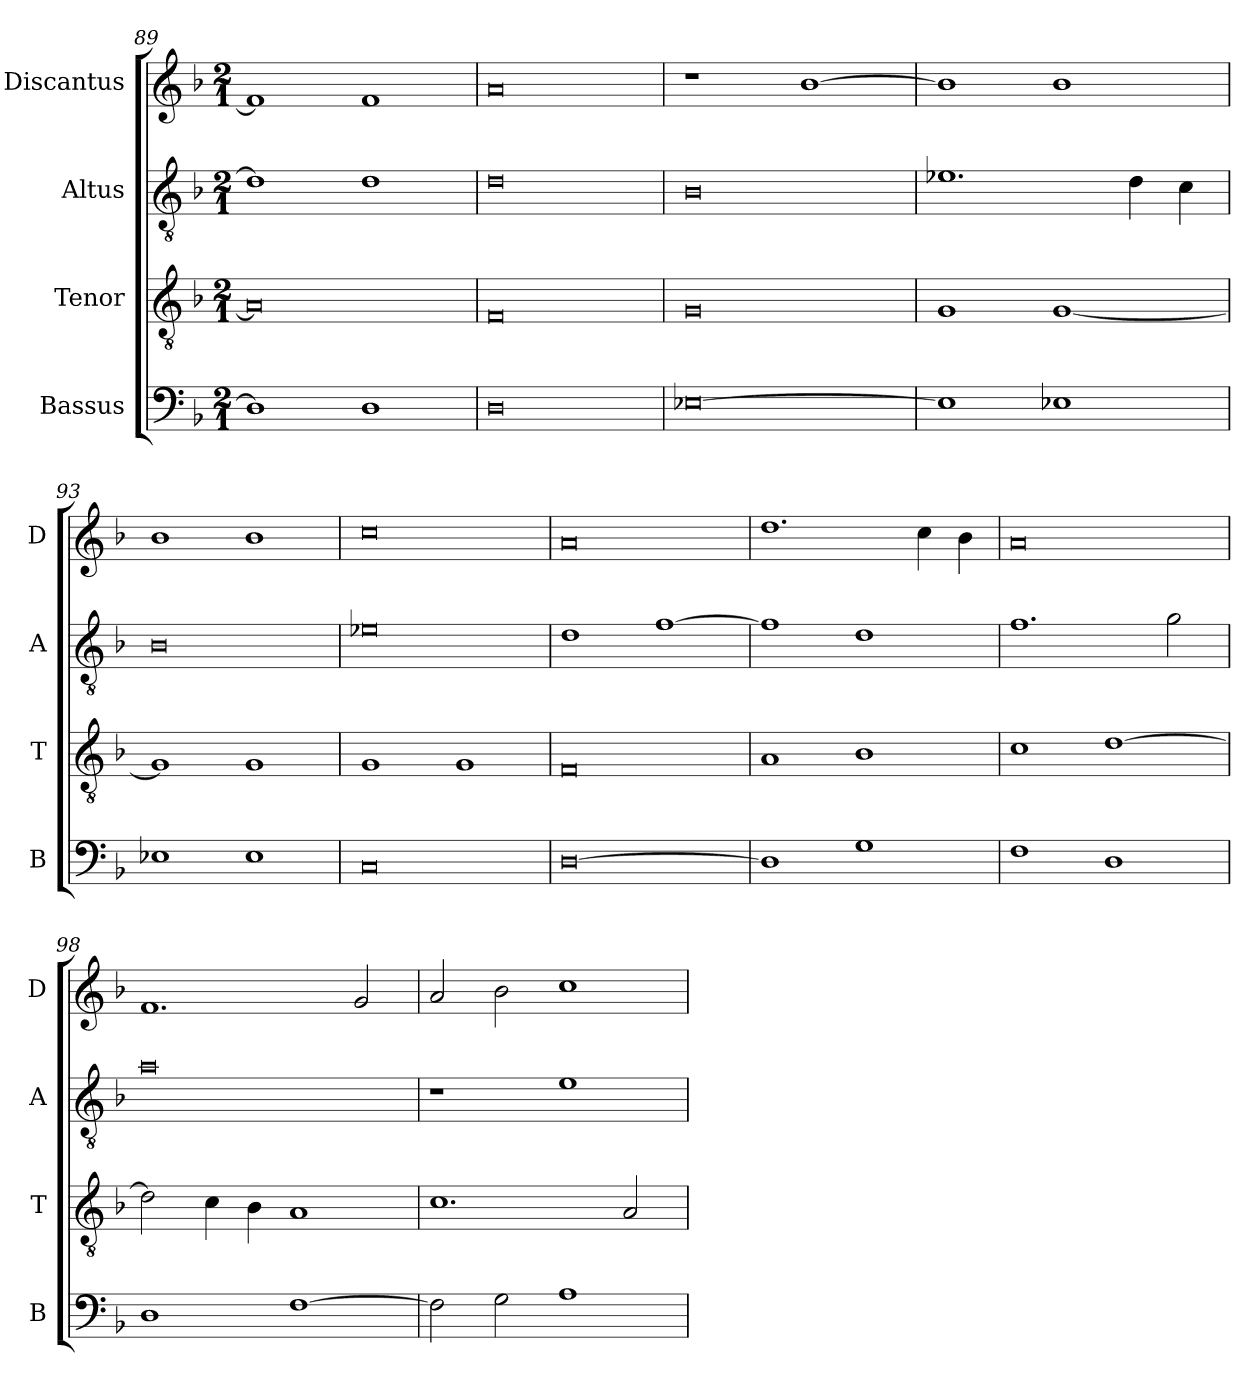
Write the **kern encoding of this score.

**kern	**kern	**kern	**kern
*part4	*part3	*part2	*part1
*staff4	*staff3	*staff2	*staff1
*I"Bassus	*I"Tenor	*I"Altus	*I"Discantus
*I'B	*I'T	*I'A	*I'D
*clefF4	*clefGv2	*clefGv2	*clefG2
*k[b-]	*k[b-]	*k[b-]	*k[b-]
*M2/1	*M2/1	*M2/1	*M2/1
=89	=89	=89	=89
1D]	0A]	1d]	1f]
1D	.	1d	1f
=90	=90	=90	=90
0D	0F	0d	0a
=91	=91	=91	=91
[0E-X	0G	0B-	1r
.	.	.	[1b-
=92	=92	=92	=92
1E-]	1G	1.e-X	1b-]
1E-X	[1G	.	1b-
.	.	4d\	.
.	.	4c\	.
=93	=93	=93	=93
1E-X	1G]	0B-	1b-
1E-	1G	.	1b-
=94	=94	=94	=94
0C	1G	0e-X	0cc
.	1G	.	.
=95	=95	=95	=95
[0D	0F	1d	0a
.	.	[1f	.
=96	=96	=96	=96
1D]	1A	1f]	1.dd
1G	1B-	1d	.
.	.	.	4cc\
.	.	.	4b-\
=97	=97	=97	=97
1F	1c	1.f	0a
1D	[1d	.	.
.	.	2g\	.
=98	=98	=98	=98
1D	2d\]	0a	1.f
.	4c\	.	.
.	4B-\	.	.
[1F	1A	.	.
.	.	.	2g/
=99	=99	=99	=99
2F\]	1.c	1r	2a/
2G\	.	.	2b-\
1A	.	1e	1cc
.	2A/	.	.
=	=	=	=
*-	*-	*-	*-
